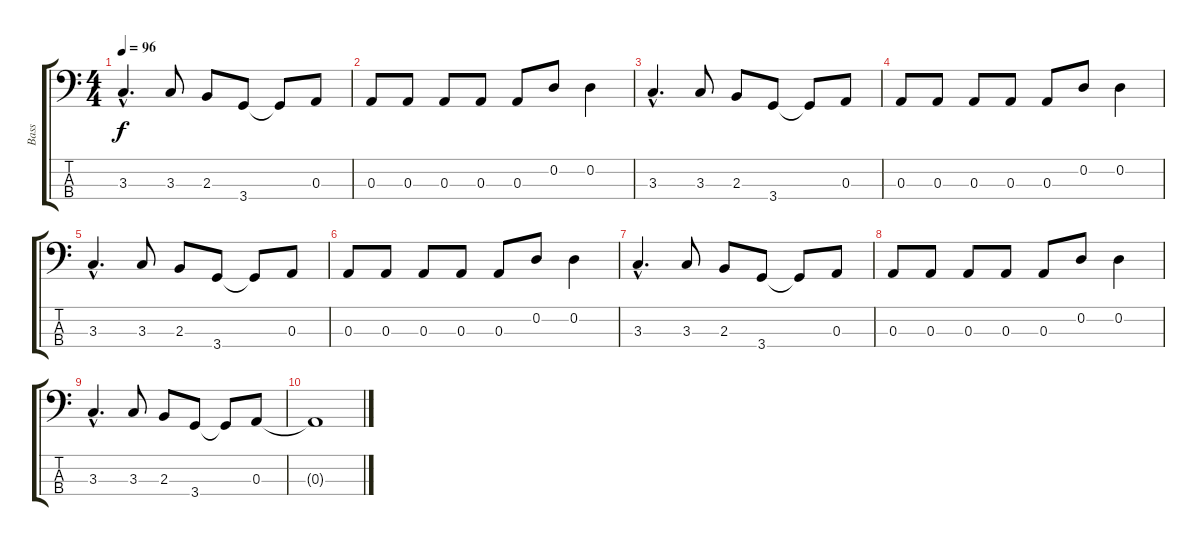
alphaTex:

\track ("Bass" "Bass") {instrument electricbassfinger}
\staff {score tabs}
\tuning (G2 D2 A1 E1) {hide}
\ts (4 4)
\tempo 96
\clef f4
\ks c
3.3{hac}.4{d dy f} 3.3.8 2.3.8 3.4.8 3.4{t}.8 0.3.8 |
0.3.8 0.3.8 0.3.8 0.3.8 0.3.8 0.2.8 0.2.4 |
3.3{hac}.4{d} 3.3.8 2.3.8 3.4.8 3.4{t}.8 0.3.8 |
0.3.8 0.3.8 0.3.8 0.3.8 0.3.8 0.2.8 0.2.4 |
3.3{hac}.4{d} 3.3.8 2.3.8 3.4.8 3.4{t}.8 0.3.8 |
0.3.8 0.3.8 0.3.8 0.3.8 0.3.8 0.2.8 0.2.4 |
3.3{hac}.4{d} 3.3.8 2.3.8 3.4.8 3.4{t}.8 0.3.8 |
0.3.8 0.3.8 0.3.8 0.3.8 0.3.8 0.2.8 0.2.4 |
3.3{hac}.4{d} 3.3.8 2.3.8 3.4.8 3.4{t}.8 0.3.8 |
0.3{t}.1
